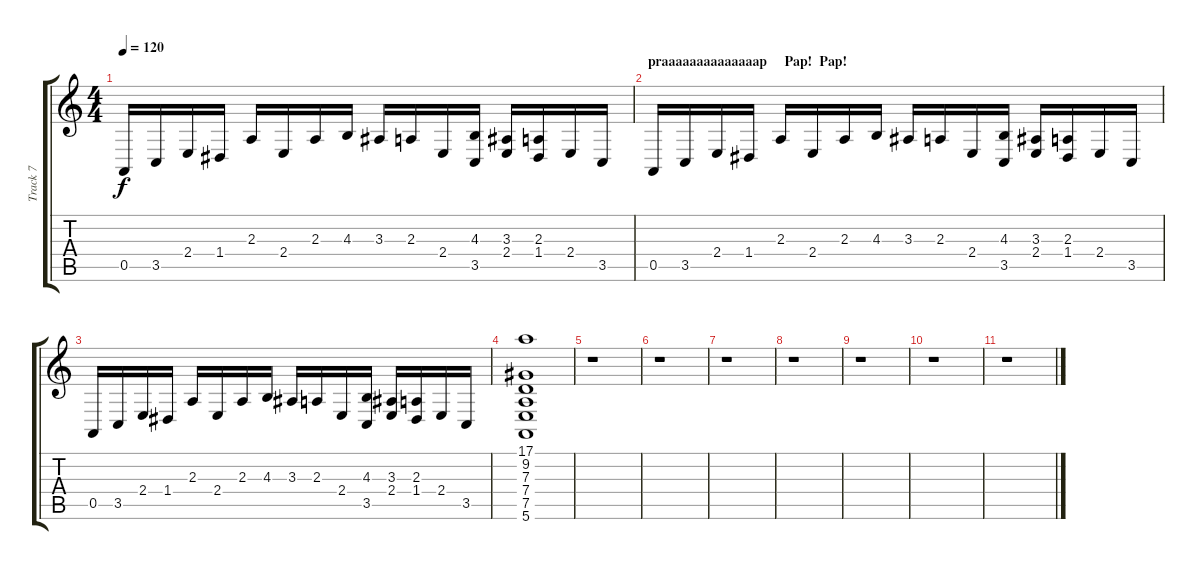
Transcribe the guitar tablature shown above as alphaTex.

\track ("Track 7" "Track 7") {instrument fx7echoes}
\staff {score tabs}
\tuning (E4 B3 G3 D3 A2 E2) {hide}
\ts (4 4)
\tempo 120
\clef g2
\ks c
0.5.16{dy f} 3.5.16 2.4.16 1.4.16 2.3.16 2.4.16 2.3.16 4.3.16 3.3.16 2.3.16 2.4.16 (4.3 3.5).16 (3.3 2.4).16 (2.3 1.4).16 2.4.16 3.5.16 |
\section ("" "praaaaaaaaaaaaaap     Pap!  Pap!")
0.5.16{volume 11} 3.5.16 2.4.16 1.4.16 2.3.16 2.4.16 2.3.16 4.3.16 3.3.16 2.3.16 2.4.16 (4.3 3.5).16 (3.3 2.4).16 (2.3 1.4).16 2.4.16 3.5.16 |
0.5.16{volume 10} 3.5.16 2.4.16 1.4.16 2.3.16 2.4.16 2.3.16 4.3.16 3.3.16 2.3.16 2.4.16 (4.3 3.5).16 (3.3 2.4).16 (2.3 1.4).16 2.4.16 3.5.16 |
(17.1 9.2 7.3 7.4 7.5 5.6).1 |
r.1 |
r.1 |
r.1 |
r.1 |
r.1 |
r.1 |
r.1
